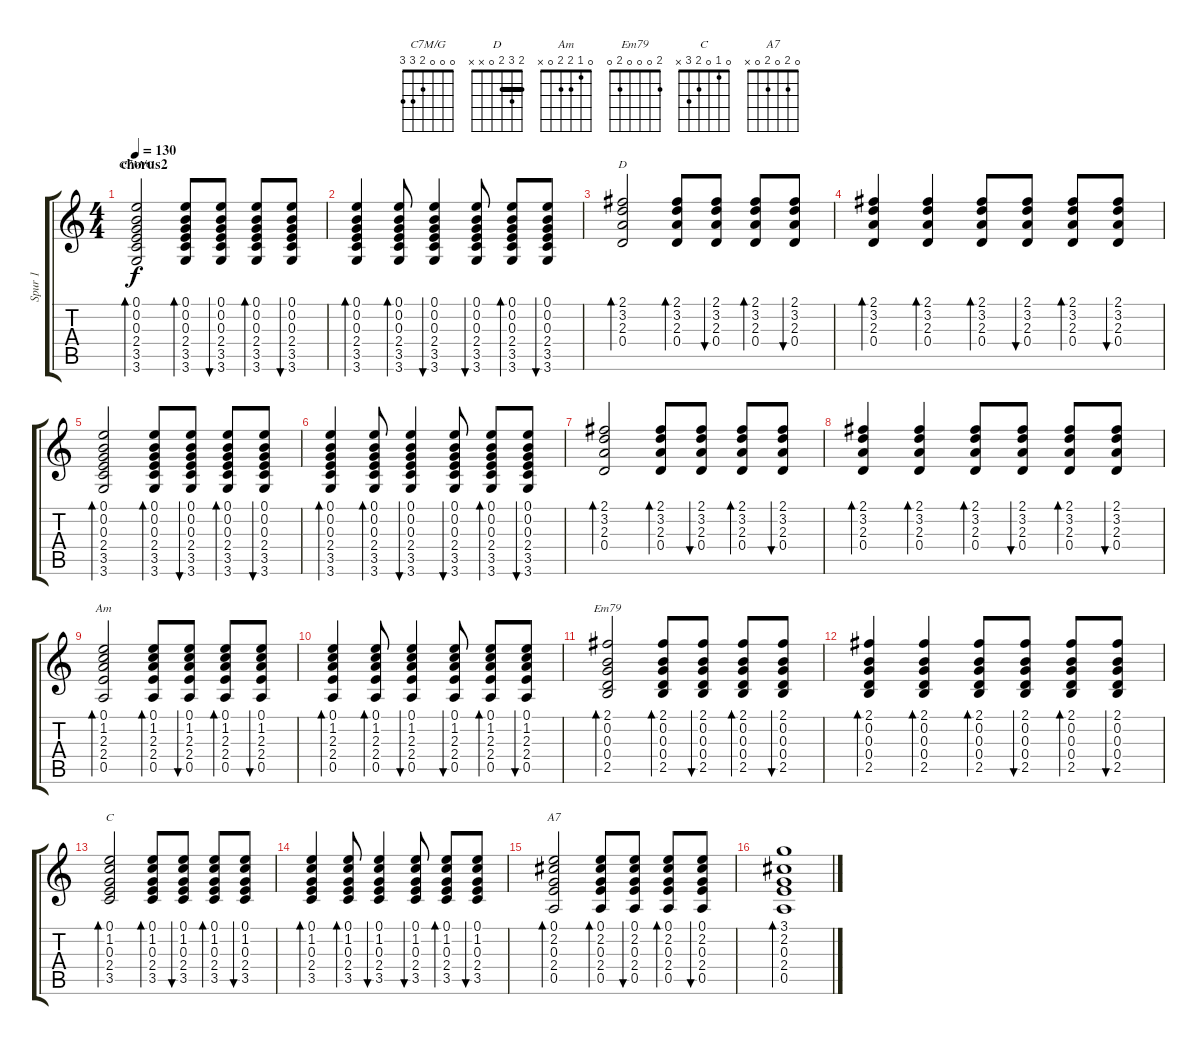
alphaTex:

\track ("Spur 1" "Spur 1") {instrument acousticguitarnylon}
\staff {score tabs}
\tuning (E4 B3 G3 D3 A2 E2) {hide}
\chord ("C7M/G" 0 0 0 2 3 3)
\chord ("D" 2 3 2 0 x x) {barre 2}
\chord ("Am" 0 1 2 2 0 x)
\chord ("Em79" 2 0 0 0 2 0)
\chord ("C" 0 1 0 2 3 x)
\chord ("A7" 0 2 0 2 0 x)
\ts (4 4)
\section ("" "chorus2")
\tempo 130
\clef g2
\ks c
(0.1 0.2 0.3 2.4 3.5 3.6).2{bd 240 ch "C7M/G" dy f} (0.1 0.2 0.3 2.4 3.5 3.6).8{bd 60} (0.1 0.2 0.3 2.4 3.5 3.6).8{bu 60} (0.1 0.2 0.3 2.4 3.5 3.6).8{bd 60} (0.1 0.2 0.3 2.4 3.5 3.6).8{bu 60} |
(0.1 0.2 0.3 2.4 3.5 3.6).4{bd 120} (0.1 0.2 0.3 2.4 3.5 3.6).8{bd 60} (0.1 0.2 0.3 2.4 3.5 3.6).4{bu 60} (0.1 0.2 0.3 2.4 3.5 3.6).8{bu 60} (0.1 0.2 0.3 2.4 3.5 3.6).8{bd 60} (0.1 0.2 0.3 2.4 3.5 3.6).8{bu 60} |
(2.1 3.2 2.3 0.4).2{bd 240 ch "D"} (2.1 3.2 2.3 0.4).8{bd 60} (2.1 3.2 2.3 0.4).8{bu 60} (2.1 3.2 2.3 0.4).8{bd 60} (2.1 3.2 2.3 0.4).8{bu 60} |
(2.1 3.2 2.3 0.4).4{bd 60} (2.1 3.2 2.3 0.4).4{bd 60} (2.1 3.2 2.3 0.4).8{bd 60} (2.1 3.2 2.3 0.4).8{bu 60} (2.1 3.2 2.3 0.4).8{bd 60} (2.1 3.2 2.3 0.4).8{bu 60} |
(0.1 0.2 0.3 2.4 3.5 3.6).2{bd 240} (0.1 0.2 0.3 2.4 3.5 3.6).8{bd 60} (0.1 0.2 0.3 2.4 3.5 3.6).8{bu 60} (0.1 0.2 0.3 2.4 3.5 3.6).8{bd 60} (0.1 0.2 0.3 2.4 3.5 3.6).8{bu 60} |
(0.1 0.2 0.3 2.4 3.5 3.6).4{bd 120} (0.1 0.2 0.3 2.4 3.5 3.6).8{bd 60} (0.1 0.2 0.3 2.4 3.5 3.6).4{bu 60} (0.1 0.2 0.3 2.4 3.5 3.6).8{bu 60} (0.1 0.2 0.3 2.4 3.5 3.6).8{bd 60} (0.1 0.2 0.3 2.4 3.5 3.6).8{bu 60} |
(2.1 3.2 2.3 0.4).2{bd 240} (2.1 3.2 2.3 0.4).8{bd 60} (2.1 3.2 2.3 0.4).8{bu 60} (2.1 3.2 2.3 0.4).8{bd 60} (2.1 3.2 2.3 0.4).8{bu 60} |
(2.1 3.2 2.3 0.4).4{bd 60} (2.1 3.2 2.3 0.4).4{bd 60} (2.1 3.2 2.3 0.4).8{bd 60} (2.1 3.2 2.3 0.4).8{bu 60} (2.1 3.2 2.3 0.4).8{bd 60} (2.1 3.2 2.3 0.4).8{bu 60} |
(0.1 1.2 2.3 2.4 0.5).2{bd 240 ch "Am"} (0.1 1.2 2.3 2.4 0.5).8{bd 60} (0.1 1.2 2.3 2.4 0.5).8{bu 60} (0.1 1.2 2.3 2.4 0.5).8{bd 60} (0.1 1.2 2.3 2.4 0.5).8{bu 60} |
(0.1 1.2 2.3 2.4 0.5).4{bd 120} (0.1 1.2 2.3 2.4 0.5).8{bd 60} (0.1 1.2 2.3 2.4 0.5).4{bu 60} (0.1 1.2 2.3 2.4 0.5).8{bu 60} (0.1 1.2 2.3 2.4 0.5).8{bd 60} (0.1 1.2 2.3 2.4 0.5).8{bu 60} |
(2.1 0.2 0.3 0.4 2.5).2{bd 240 ch "Em79"} (2.1 0.2 0.3 0.4 2.5).8{bd 60} (2.1 0.2 0.3 0.4 2.5).8{bu 60} (2.1 0.2 0.3 0.4 2.5).8{bd 60} (2.1 0.2 0.3 0.4 2.5).8{bu 60} |
(2.1 0.2 0.3 0.4 2.5).4{bd 60} (2.1 0.2 0.3 0.4 2.5).4{bd 60} (2.1 0.2 0.3 0.4 2.5).8{bd 60} (2.1 0.2 0.3 0.4 2.5).8{bu 60} (2.1 0.2 0.3 0.4 2.5).8{bd 60} (2.1 0.2 0.3 0.4 2.5).8{bu 60} |
(0.1 1.2 0.3 2.4 3.5).2{bd 240 ch "C"} (0.1 1.2 0.3 2.4 3.5).8{bd 60} (0.1 1.2 0.3 2.4 3.5).8{bu 60} (0.1 1.2 0.3 2.4 3.5).8{bd 60} (0.1 1.2 0.3 2.4 3.5).8{bu 60} |
(0.1 1.2 0.3 2.4 3.5).4{bd 120} (0.1 1.2 0.3 2.4 3.5).8{bd 60} (0.1 1.2 0.3 2.4 3.5).4{bu 60} (0.1 1.2 0.3 2.4 3.5).8{bu 60} (0.1 1.2 0.3 2.4 3.5).8{bd 60} (0.1 1.2 0.3 2.4 3.5).8{bu 60} |
(0.1 2.2 0.3 2.4 0.5).2{bd 240 ch "A7"} (0.1 2.2 0.3 2.4 0.5).8{bd 60} (0.1 2.2 0.3 2.4 0.5).8{bu 60} (0.1 2.2 0.3 2.4 0.5).8{bd 60} (0.1 2.2 0.3 2.4 0.5).8{bu 60} |
(3.1 2.2 0.3 2.4 0.5).1{bd 480}
